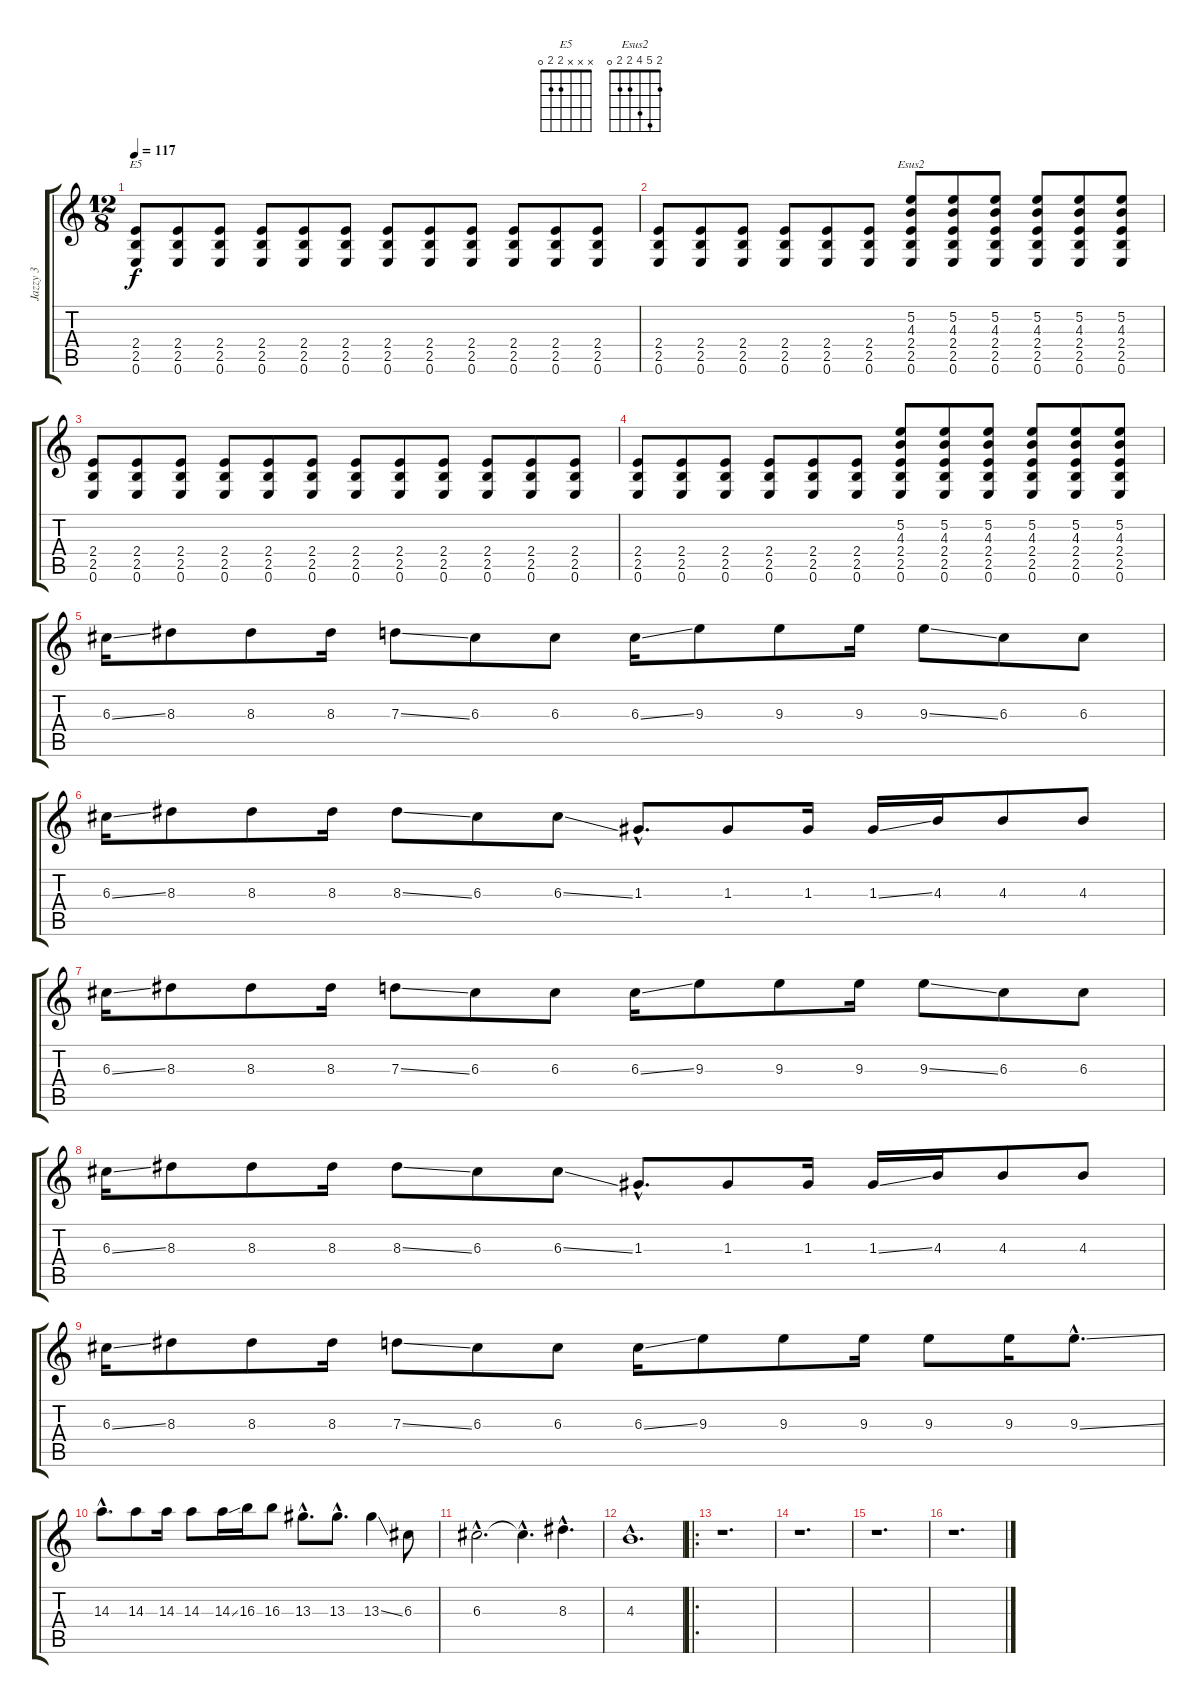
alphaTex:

\track ("Jazzy 3" "Jazzy 3") {instrument electricguitarjazz}
\staff {score tabs}
\tuning (E4 B3 G3 D3 A2 E2) {hide}
\chord ("E5" x x x 2 2 0)
\chord ("Esus2" 2 5 4 2 2 0)
\ts (12 8)
\tempo 117
\clef g2
\ks c
(2.4 2.5 0.6).8{ch "E5" dy f instrument electricguitarjazz} (2.4 2.5 0.6).8 (2.4 2.5 0.6).8 (2.4 2.5 0.6).8 (2.4 2.5 0.6).8 (2.4 2.5 0.6).8 (2.4 2.5 0.6).8 (2.4 2.5 0.6).8 (2.4 2.5 0.6).8 (2.4 2.5 0.6).8 (2.4 2.5 0.6).8 (2.4 2.5 0.6).8 |
(2.4 2.5 0.6).8 (2.4 2.5 0.6).8 (2.4 2.5 0.6).8 (2.4 2.5 0.6).8 (2.4 2.5 0.6).8 (2.4 2.5 0.6).8 (5.2 4.3 2.4 2.5 0.6).8{ch "Esus2"} (5.2 4.3 2.4 2.5 0.6).8 (5.2 4.3 2.4 2.5 0.6).8 (5.2 4.3 2.4 2.5 0.6).8 (5.2 4.3 2.4 2.5 0.6).8 (5.2 4.3 2.4 2.5 0.6).8 |
(2.4 2.5 0.6).8 (2.4 2.5 0.6).8 (2.4 2.5 0.6).8 (2.4 2.5 0.6).8 (2.4 2.5 0.6).8 (2.4 2.5 0.6).8 (2.4 2.5 0.6).8 (2.4 2.5 0.6).8 (2.4 2.5 0.6).8 (2.4 2.5 0.6).8 (2.4 2.5 0.6).8 (2.4 2.5 0.6).8 |
(2.4 2.5 0.6).8 (2.4 2.5 0.6).8 (2.4 2.5 0.6).8 (2.4 2.5 0.6).8 (2.4 2.5 0.6).8 (2.4 2.5 0.6).8 (5.2 4.3 2.4 2.5 0.6).8 (5.2 4.3 2.4 2.5 0.6).8 (5.2 4.3 2.4 2.5 0.6).8 (5.2 4.3 2.4 2.5 0.6).8 (5.2 4.3 2.4 2.5 0.6).8 (5.2 4.3 2.4 2.5 0.6).8 |
6.3{ss}.16{volume 16 instrument distortionguitar} 8.3.8 8.3.8 8.3.16 7.3{ss}.8 6.3.8 6.3.8 6.3{ss}.16 9.3.8 9.3.8 9.3.16 9.3{ss}.8 6.3.8 6.3.8 |
6.3{ss}.16 8.3.8 8.3.8 8.3.16 8.3{ss}.8 6.3.8 6.3{ss}.8 1.3{hac}.8{d} 1.3.8 1.3.16 1.3{ss}.16 4.3.16 4.3.8 4.3.8 |
6.3{ss}.16 8.3.8 8.3.8 8.3.16 7.3{ss}.8 6.3.8 6.3.8 6.3{ss}.16 9.3.8 9.3.8 9.3.16 9.3{ss}.8 6.3.8 6.3.8 |
6.3{ss}.16 8.3.8 8.3.8 8.3.16 8.3{ss}.8 6.3.8 6.3{ss}.8 1.3{hac}.8{d} 1.3.8 1.3.16 1.3{ss}.16 4.3.16 4.3.8 4.3.8 |
6.3{ss}.16 8.3.8 8.3.8 8.3.16 7.3{ss}.8 6.3.8 6.3.8 6.3{ss}.16 9.3.8 9.3.8 9.3.16 9.3.8 9.3.16 9.3{ss hac}.8{d} |
14.3{hac}.8{d} 14.3.8 14.3.16 14.3.8 14.3{ss}.16 16.3.16 16.3.8 13.3{hac}.8{d} 13.3{hac}.8{d} 13.3{ss}.4 6.3.8 |
6.3{hac}.2{d} 6.3{hac t}.4{d} 8.3{hac}.4{d} |
4.3{hac}.1{d} |
\ro
r.1{d} |
r.1{d} |
r.1{d} |
r.1{d}
